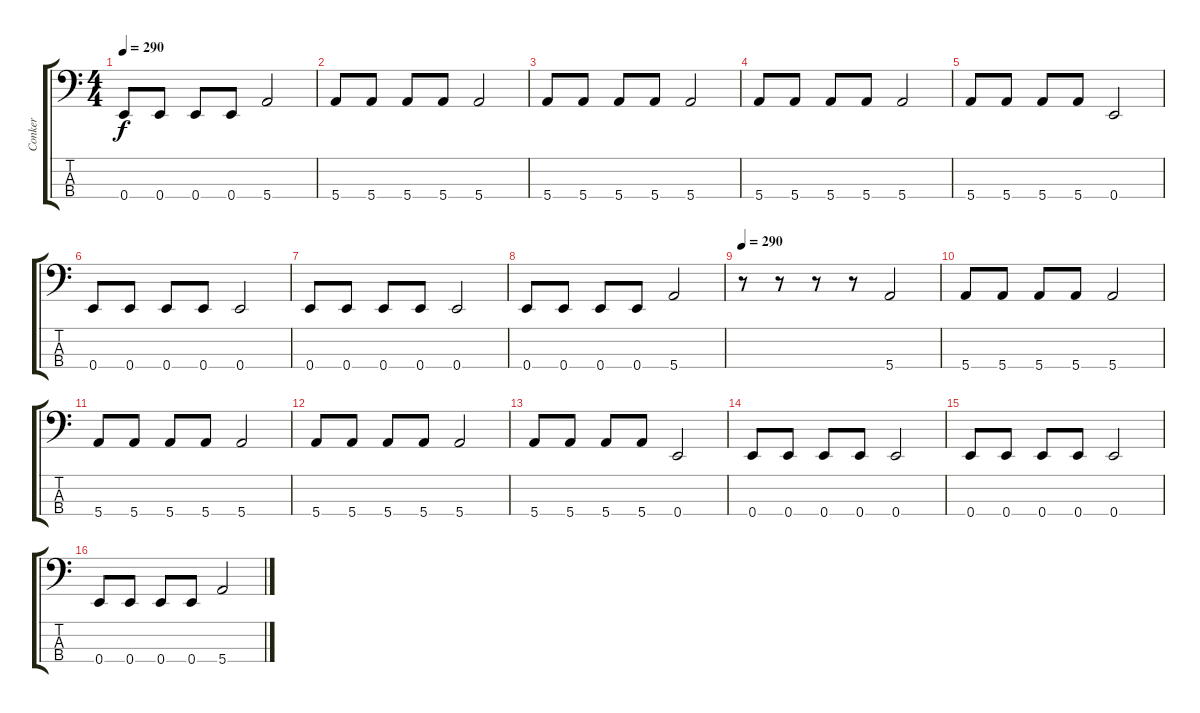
\track ("Conker" "Conker") {instrument electricbassfinger}
\staff {score tabs}
\tuning (G2 D2 A1 E1) {hide}
\ts (4 4)
\tempo 290
\clef f4
\ks c
0.4.8{dy f} 0.4.8 0.4.8 0.4.8 5.4.2 |
5.4.8 5.4.8 5.4.8 5.4.8 5.4.2 |
5.4.8 5.4.8 5.4.8 5.4.8 5.4.2 |
5.4.8 5.4.8 5.4.8 5.4.8 5.4.2 |
5.4.8 5.4.8 5.4.8 5.4.8 0.4.2 |
0.4.8 0.4.8 0.4.8 0.4.8 0.4.2 |
0.4.8 0.4.8 0.4.8 0.4.8 0.4.2 |
0.4.8 0.4.8 0.4.8 0.4.8 5.4.2 |
\tempo 290
r.8 r.8 r.8 r.8 5.4.2 |
5.4.8 5.4.8 5.4.8 5.4.8 5.4.2 |
5.4.8 5.4.8 5.4.8 5.4.8 5.4.2 |
5.4.8 5.4.8 5.4.8 5.4.8 5.4.2 |
5.4.8 5.4.8 5.4.8 5.4.8 0.4.2 |
0.4.8 0.4.8 0.4.8 0.4.8 0.4.2 |
0.4.8 0.4.8 0.4.8 0.4.8 0.4.2 |
0.4.8 0.4.8 0.4.8 0.4.8 5.4.2
